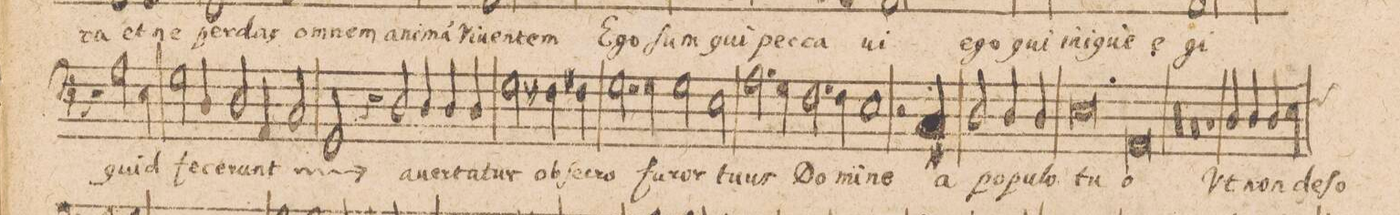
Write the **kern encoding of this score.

**kern	**text
*I"[Bassus]	*
*clefF4	*
*k[]	*
*met(C|)	*
*M2/1	*
4r	.
2A\	quid
4E\	fe-
=42-	=42-
2G\	-ce-
4D/	-runt
*	*ij
2D/	quid
4AA/	fe-
2C/	-ce-
=43-	=43-
2GG/	-runt
*	*Xij
4r	.
2D/	a-
4D/	-ver-
4D/	-ta-
4D/	-tur
=44-	=44-
2G\	ob-
4F#X\	-ſe-
4F#X\	-cro
2.G\	fu-
4G\	-ror
=45-	=45-
2G\	tu-
2E\	-us
2.A\	Do-
4G\	.
=46-	=46-
2.F\	.
4F\	-mi-
1E\	-ne
=47-	=47-
2r	.
2C#X/	a
2D/	po-
4D/	-pu-
4D/	-lo
=48-	=48-
0E\	tu-
=49-	=49-
0AA/	-o
=50-	=50-
00r	.
=51-	=51-
=52-	=52-
0rBB	.
=53-	=53-
1rBB	.
4D/	Ut
4D/	non
4D/	de-
*custos:F	*
4E\	-ſo-
=54-	=54-
*-	*-
